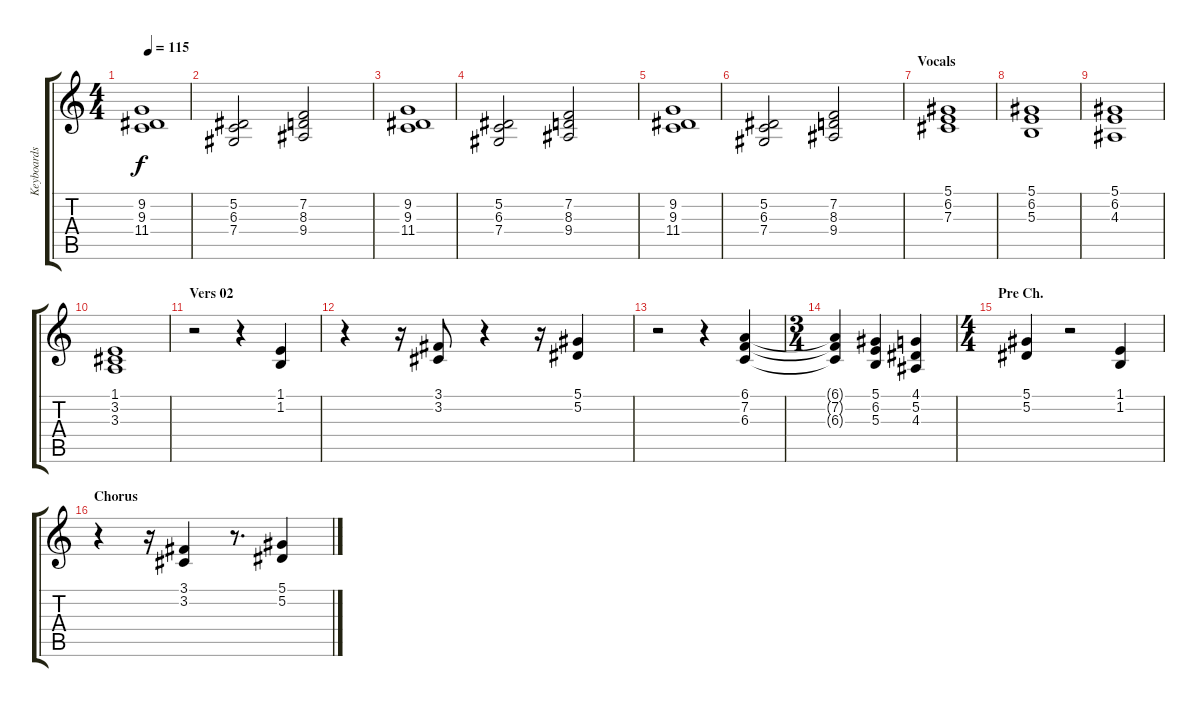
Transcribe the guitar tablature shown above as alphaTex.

\track ("Keyboards" "Keyboards") {instrument pad7halo}
\staff {score tabs}
\tuning (Eb4 Bb3 Gb3 Db3 Ab2 Eb2) {hide}
\ts (4 4)
\tempo 115
\clef g2
\ks c
(9.2 9.3 11.4).1{dy f} |
(5.2 6.3 7.4).2 (7.2 8.3 9.4).2 |
(9.2 9.3 11.4).1 |
(5.2 6.3 7.4).2 (7.2 8.3 9.4).2 |
(9.2 9.3 11.4).1 |
(5.2 6.3 7.4).2 (7.2 8.3 9.4).2 |
\section ("" "Vocals")
(5.1 6.2 7.3).1 |
(5.1 6.2 5.3).1 |
(5.1 6.2 4.3).1 |
(1.1 3.2 3.3).1 |
\section ("" "Vers 02")
r.2 r.4 (1.1 1.2).4 |
r.4 r.16 (3.1 3.2).8 r.4 r.16 (5.1 5.2).4 |
r.2 r.4 (6.1 7.2 6.3).4 |
\ts (3 4)
(6.1{t} 7.2{t} 6.3{t}).4 (5.1 6.2 5.3).4 (4.1 5.2 4.3).4 |
\ts (4 4)
\section ("" "Pre Ch.")
(5.1 5.2).4 r.2 (1.1 1.2).4 |
\section ("" "Chorus")
r.4 r.16 (3.1 3.2).4 r.8{d} (5.1 5.2).4
